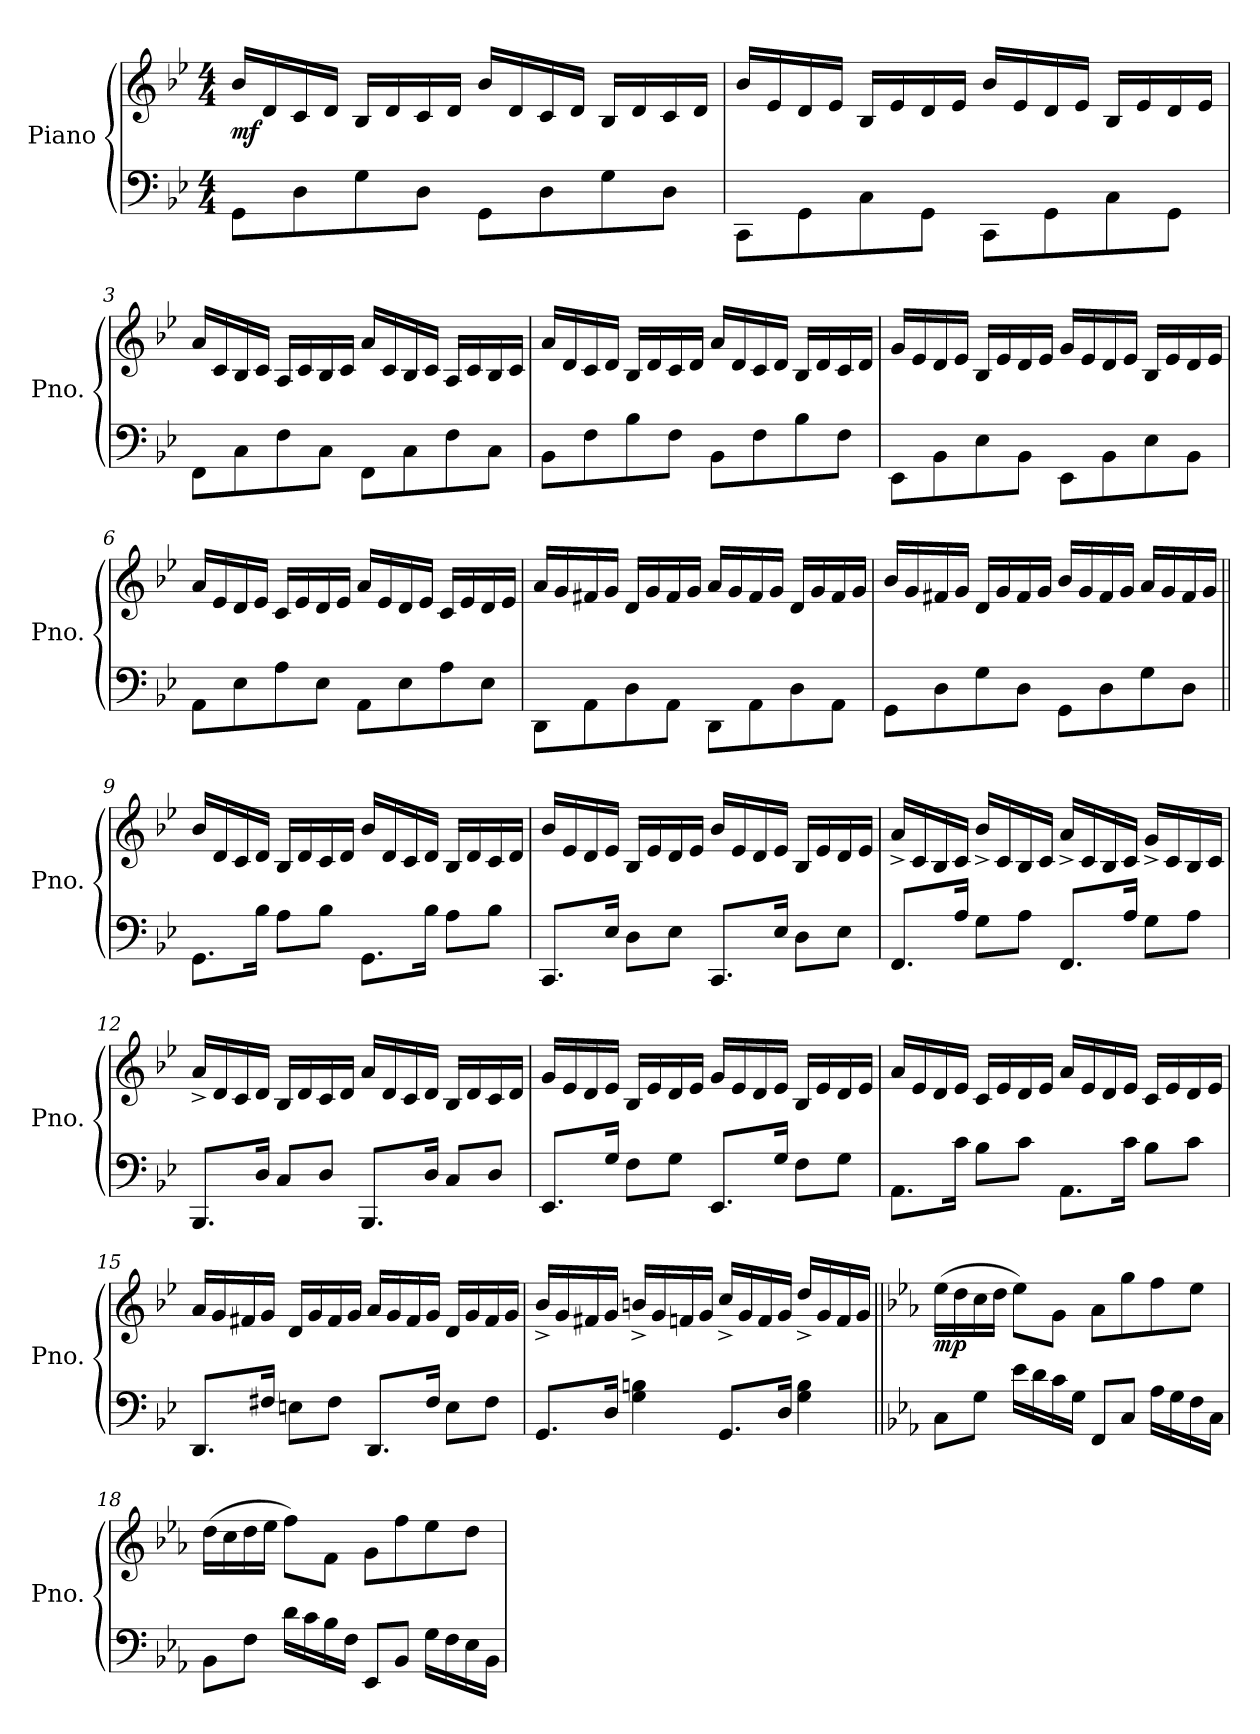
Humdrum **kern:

**kern	**kern	**dynam
*part1	*part1	*part1
*staff2	*staff1	*staff1/2
*I"Piano	*	*
*I'Pno.	*	*
*clefF4	*clefG2	*
*k[b-e-]	*k[b-e-]	*
*M4/4	*M4/4	*
*MM96	*MM96	*
=1	=1	=1
!	!	!LO:DY:b
8GG<\L	16b-/LL	mf
.	16d/	.
8D<\	16c/	.
.	16d/JJ	.
8G<\	16B-/LL	.
.	16d/	.
8D<\J	16c/	.
.	16d/JJ	.
8GG<\L	16b-/LL	.
.	16d/	.
8D<\	16c/	.
.	16d/JJ	.
8G<\	16B-/LL	.
.	16d/	.
8D<\J	16c/	.
.	16d/JJ	.
=2	=2	=2
8CC<\L	16b-/LL	.
.	16e-/	.
8GG<\	16d/	.
.	16e-/JJ	.
8C<\	16B-/LL	.
.	16e-/	.
8GG<\J	16d/	.
.	16e-/JJ	.
8CC<\L	16b-/LL	.
.	16e-/	.
8GG<\	16d/	.
.	16e-/JJ	.
8C<\	16B-/LL	.
.	16e-/	.
8GG<\J	16d/	.
.	16e-/JJ	.
!!LO:LB:g=z
=3	=3	=3
8FF<\L	16a/LL	.
.	16c/	.
8C<\	16B-/	.
.	16c/JJ	.
8F<\	16A/LL	.
.	16c/	.
8C<\J	16B-/	.
.	16c/JJ	.
8FF<\L	16a/LL	.
.	16c/	.
8C<\	16B-/	.
.	16c/JJ	.
8F<\	16A/LL	.
.	16c/	.
8C<\J	16B-/	.
.	16c/JJ	.
=4	=4	=4
8BB-<\L	16a/LL	.
.	16d/	.
8F<\	16c/	.
.	16d/JJ	.
8B-<\	16B-/LL	.
.	16d/	.
8F<\J	16c/	.
.	16d/JJ	.
8BB-<\L	16a/LL	.
.	16d/	.
8F<\	16c/	.
.	16d/JJ	.
8B-<\	16B-/LL	.
.	16d/	.
8F<\J	16c/	.
.	16d/JJ	.
!!LO:LB:g=z
=5	=5	=5
8EE-<\L	16g/LL	.
.	16e-/	.
8BB-<\	16d/	.
.	16e-/JJ	.
8E-<\	16B-/LL	.
.	16e-/	.
8BB-<\J	16d/	.
.	16e-/JJ	.
8EE-<\L	16g/LL	.
.	16e-/	.
8BB-<\	16d/	.
.	16e-/JJ	.
8E-<<\	16B-/LL	.
.	16e-/	.
8BB-<\J	16d/	.
.	16e-/JJ	.
=6	=6	=6
8AA<\L	16a/LL	.
.	16e-/	.
8E-<\	16d/	.
.	16e-/JJ	.
8A<\	16c/LL	.
.	16e-/	.
8E-<\J	16d/	.
.	16e-/JJ	.
8AA<\L	16a/LL	.
.	16e-/	.
8E-<\	16d/	.
.	16e-/JJ	.
8A<\	16c/LL	.
.	16e-/	.
8E-<\J	16d/	.
.	16e-/JJ	.
=7	=7	=7
8DD<<\L	16a/LL	.
.	16g/	.
8AA<\	16f#X/	.
.	16g/JJ	.
8D<\	16d/LL	.
.	16g/	.
8AA<\J	16f#/	.
.	16g/JJ	.
8DD<<\L	16a/LL	.
.	16g/	.
8AA<\	16f#/	.
.	16g/JJ	.
8D<\	16d/LL	.
.	16g/	.
8AA<\J	16f#/	.
.	16g/JJ	.
!!LO:LB:g=z
=8	=8	=8
8GG<\L	16b-/LL	.
.	16g/	.
8D<\	16f#X/	.
.	16g/JJ	.
8G<\	16d/LL	.
.	16g/	.
8D<\J	16f#/	.
.	16g/JJ	.
8GG<\L	16b-/LL	.
.	16g/	.
8D<\	16f#/	.
.	16g/JJ	.
8G<\	16a/LL	.
.	16g/	.
8D<\J	16f#/	.
.	16g/JJ	.
=9||	=9||	=9||
8.GG<\L	16b-/LL	.
.	16d/	.
.	16c/	.
16B-<\Jk	16d/JJ	.
8A<\L	16B-/LL	.
.	16d/	.
8B-<\J	16c/	.
.	16d/JJ	.
8.GG<\L	16b-/LL	.
.	16d/	.
.	16c/	.
16B-<\Jk	16d/JJ	.
8A<\L	16B-/LL	.
.	16d/	.
8B-<\J	16c/	.
.	16d/JJ	.
=10	=10	=10
8.CC</L	16b-/LL	.
.	16e-/	.
.	16d/	.
16E-</Jk	16e-/JJ	.
8D<\L	16B-/LL	.
.	16e-/	.
8E-<\J	16d/	.
.	16e-/JJ	.
8.CC</L	16b-/LL	.
.	16e-/	.
.	16d/	.
16E-</Jk	16e-/JJ	.
8D<\L	16B-/LL	.
.	16e-/	.
8E-<\J	16d/	.
.	16e-/JJ	.
!!LO:PB:g=z
=11	=11	=11
8.FF</L	16a^>/LL	.
.	16c/	.
.	16B-/	.
16A</Jk	16c/JJ	.
8G<\L	16b-^>/LL	.
.	16c/	.
8A<\J	16B-/	.
.	16c/JJ	.
8.FF</L	16a^>/LL	.
.	16c/	.
.	16B-/	.
16A</Jk	16c/JJ	.
8G<\L	16g^>/LL	.
.	16c/	.
8A<\J	16B-/	.
.	16c/JJ	.
=12	=12	=12
8.BBB-</L	16a^>/LL	.
.	16d/	.
.	16c/	.
16D</Jk	16d/JJ	.
8C</L	16B-/LL	.
.	16d/	.
8D</J	16c/	.
.	16d/JJ	.
8.BBB-</L	16a/LL	.
.	16d/	.
.	16c/	.
16D</Jk	16d/JJ	.
8C</L	16B-/LL	.
.	16d/	.
8D</J	16c/	.
.	16d/JJ	.
!!LO:LB:g=z
=13	=13	=13
8.EE-</L	16g/LL	.
.	16e-/	.
.	16d/	.
16G</Jk	16e-/JJ	.
8F<\L	16B-/LL	.
.	16e-/	.
8G<\J	16d/	.
.	16e-/JJ	.
8.EE-<</L	16g/LL	.
.	16e-/	.
.	16d/	.
16G</Jk	16e-/JJ	.
8F<\L	16B-/LL	.
.	16e-/	.
8G<\J	16d/	.
.	16e-/JJ	.
=14	=14	=14
8.AA<\L	16a/LL	.
.	16e-/	.
.	16d/	.
16c<\Jk	16e-/JJ	.
8B-<\L	16c/LL	.
.	16e-/	.
8c<\J	16d/	.
.	16e-/JJ	.
8.AA<\L	16a/LL	.
.	16e-/	.
.	16d/	.
16c<\Jk	16e-/JJ	.
8B-<\L	16c/LL	.
.	16e-/	.
8c<\J	16d/	.
.	16e-/JJ	.
=15	=15	=15
8.DD</L	16a/LL	.
.	16g/	.
.	16f#X/	.
16F#X</Jk	16g/JJ	.
8En<\L	16d/LL	.
.	16g/	.
8F#<\J	16f#/	.
.	16g/JJ	.
8.DD</L	16a/LL	.
.	16g/	.
.	16f#/	.
16F#</Jk	16g/JJ	.
8E<\L	16d/LL	.
.	16g/	.
8F#<\J	16f#/	.
.	16g/JJ	.
!!LO:LB:g=z
=16	=16	=16
8.GG</L	16b-^>/LL	.
.	16g/	.
.	16f#X/	.
16D</Jk	16g/JJ	.
4G\<< 4Bn\<<	16bn^>/LL	.
.	16g/	.
.	16fn/	.
.	16g/JJ	.
8.GG</L	16cc^>/LL	.
.	16g/	.
.	16f/	.
16D</Jk	16g/JJ	.
4G\<< 4B\<<	16dd^>/LL	.
.	16g/	.
.	16f/	.
.	16g/JJ	.
=17||	=17||	=17||
*k[b-e-a-]	*k[b-e-a-]	*
!	!	!LO:DY:b
8C<\L	(16ee-\LL	mp
.	16dd\	.
8G<\J	16cc\	.
.	16dd\JJ	.
16e-<\LL	8ee-\L)	.
16d<\	.	.
16c<\	8g\J	.
16G<\JJ	.	.
8FF</L	8a-\L	.
8C</J	8gg\	.
16A-<\LL	8ff\	.
16G<\	.	.
16F<\	8ee-\J	.
16C<\JJ	.	.
=18	=18	=18
8BB-<\L	(16dd\LL	.
.	16cc\	.
8F<\J	16dd\	.
.	16ee-\JJ	.
16d<\LL	8ff\L)	.
16c<\	.	.
16B-<\	8f\J	.
16F<\JJ	.	.
8EE-</L	8g\L	.
8BB-</J	8ff\	.
16G<\LL	8ee-\	.
16F<\	.	.
16E-<\	8dd\J	.
16BB-<\JJ	.	.
=	=	=
*-	*-	*-
